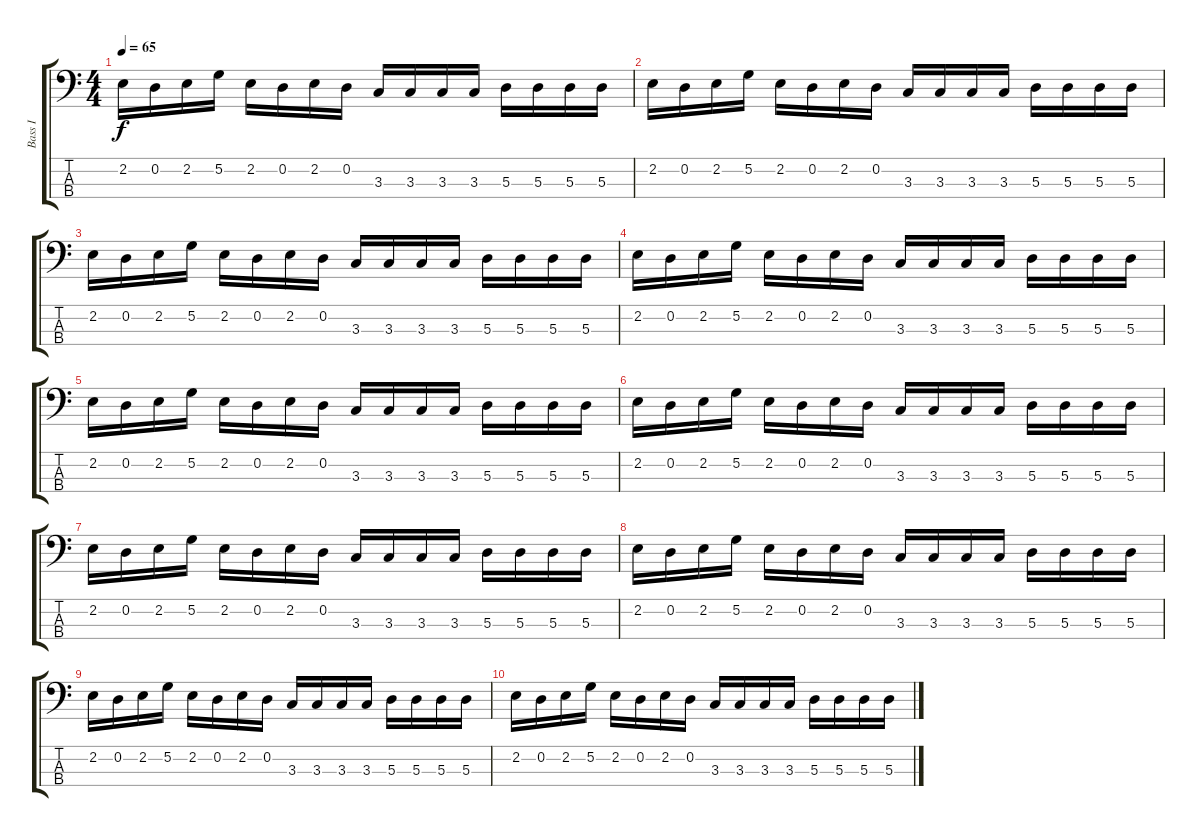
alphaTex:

\track ("Bass I" "Bass I") {instrument synthbass1}
\staff {score tabs}
\tuning (G2 D2 A1 E1) {hide}
\ts (4 4)
\tempo 65
\clef f4
\ks c
2.2.16{dy f instrument fretlessbass} 0.2.16 2.2.16 5.2.16 2.2.16 0.2.16 2.2.16 0.2.16 3.3.16 3.3.16 3.3.16 3.3.16 5.3.16 5.3.16 5.3.16 5.3.16 |
2.2.16{instrument fretlessbass} 0.2.16 2.2.16 5.2.16 2.2.16 0.2.16 2.2.16 0.2.16 3.3.16 3.3.16 3.3.16 3.3.16 5.3.16 5.3.16 5.3.16 5.3.16 |
2.2.16{instrument fretlessbass} 0.2.16 2.2.16 5.2.16 2.2.16 0.2.16 2.2.16 0.2.16 3.3.16 3.3.16 3.3.16 3.3.16 5.3.16 5.3.16 5.3.16 5.3.16 |
2.2.16{instrument fretlessbass} 0.2.16 2.2.16 5.2.16 2.2.16 0.2.16 2.2.16 0.2.16 3.3.16 3.3.16 3.3.16 3.3.16 5.3.16 5.3.16 5.3.16 5.3.16 |
2.2.16{instrument fretlessbass} 0.2.16 2.2.16 5.2.16 2.2.16 0.2.16 2.2.16 0.2.16 3.3.16 3.3.16 3.3.16 3.3.16 5.3.16 5.3.16 5.3.16 5.3.16 |
2.2.16{instrument fretlessbass} 0.2.16 2.2.16 5.2.16 2.2.16 0.2.16 2.2.16 0.2.16 3.3.16 3.3.16 3.3.16 3.3.16 5.3.16 5.3.16 5.3.16 5.3.16 |
2.2.16{instrument fretlessbass} 0.2.16 2.2.16 5.2.16 2.2.16 0.2.16 2.2.16 0.2.16 3.3.16 3.3.16 3.3.16 3.3.16 5.3.16 5.3.16 5.3.16 5.3.16 |
2.2.16{instrument fretlessbass} 0.2.16 2.2.16 5.2.16 2.2.16 0.2.16 2.2.16 0.2.16 3.3.16 3.3.16 3.3.16 3.3.16 5.3.16 5.3.16 5.3.16 5.3.16 |
2.2.16{instrument fretlessbass} 0.2.16 2.2.16 5.2.16 2.2.16 0.2.16 2.2.16 0.2.16 3.3.16 3.3.16 3.3.16 3.3.16 5.3.16 5.3.16 5.3.16 5.3.16 |
2.2.16{instrument fretlessbass} 0.2.16 2.2.16 5.2.16 2.2.16 0.2.16 2.2.16 0.2.16 3.3.16 3.3.16 3.3.16 3.3.16 5.3.16 5.3.16 5.3.16 5.3.16
